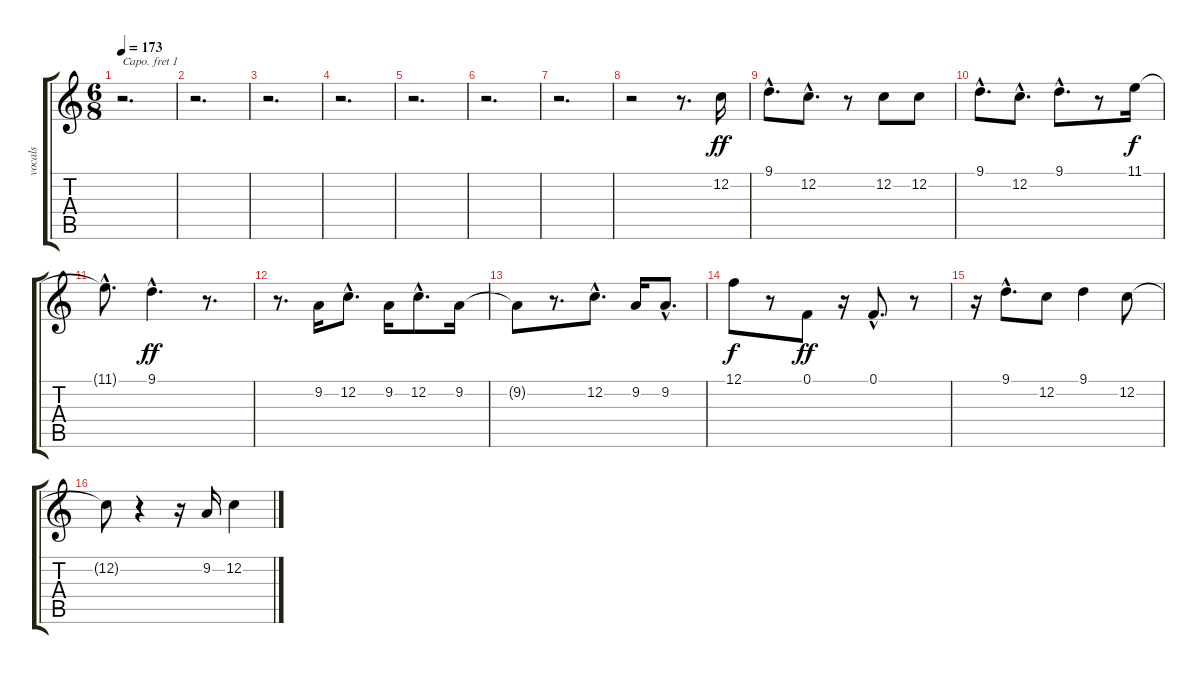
\track ("vocals" "vocals") {instrument flute}
\staff {score tabs}
\capo 1
\tuning (E4 B3 G3 D3 A2 E2) {hide}
\ts (6 8)
\tempo 173
\clef g2
\ks c
r.2{d dy ff instrument flute} |
r.2{d} |
r.2{d} |
r.2{d} |
r.2{d} |
r.2{d} |
r.2{d} |
r.2 r.8{d} 12.2.16 |
9.1{hac}.8{d} 12.2{hac}.8{d} r.8 12.2.8 12.2.8 |
9.1{hac}.8{d} 12.2{hac}.8{d} 9.1{hac}.8{d} r.8 11.1.16{dy f} |
11.1{hac t}.8{d} 9.1{hac}.4{d dy ff} r.8{d} |
r.8{d} 9.2.16 12.2{hac}.8{d} 9.2.16 12.2{hac}.8{d} 9.2.16 |
9.2{t}.8 r.8{d} 12.2{hac}.8{d} 9.2.16 9.2{hac}.8{d} |
12.1.8{dy f} r.8 0.1.8{dy ff} r.16 0.1{hac}.8{d} r.8 |
r.16 9.1{hac}.8{d} 12.2.8 9.1.4 12.2.8 |
12.2{t}.8 r.4 r.16 9.2.16 12.2.4
